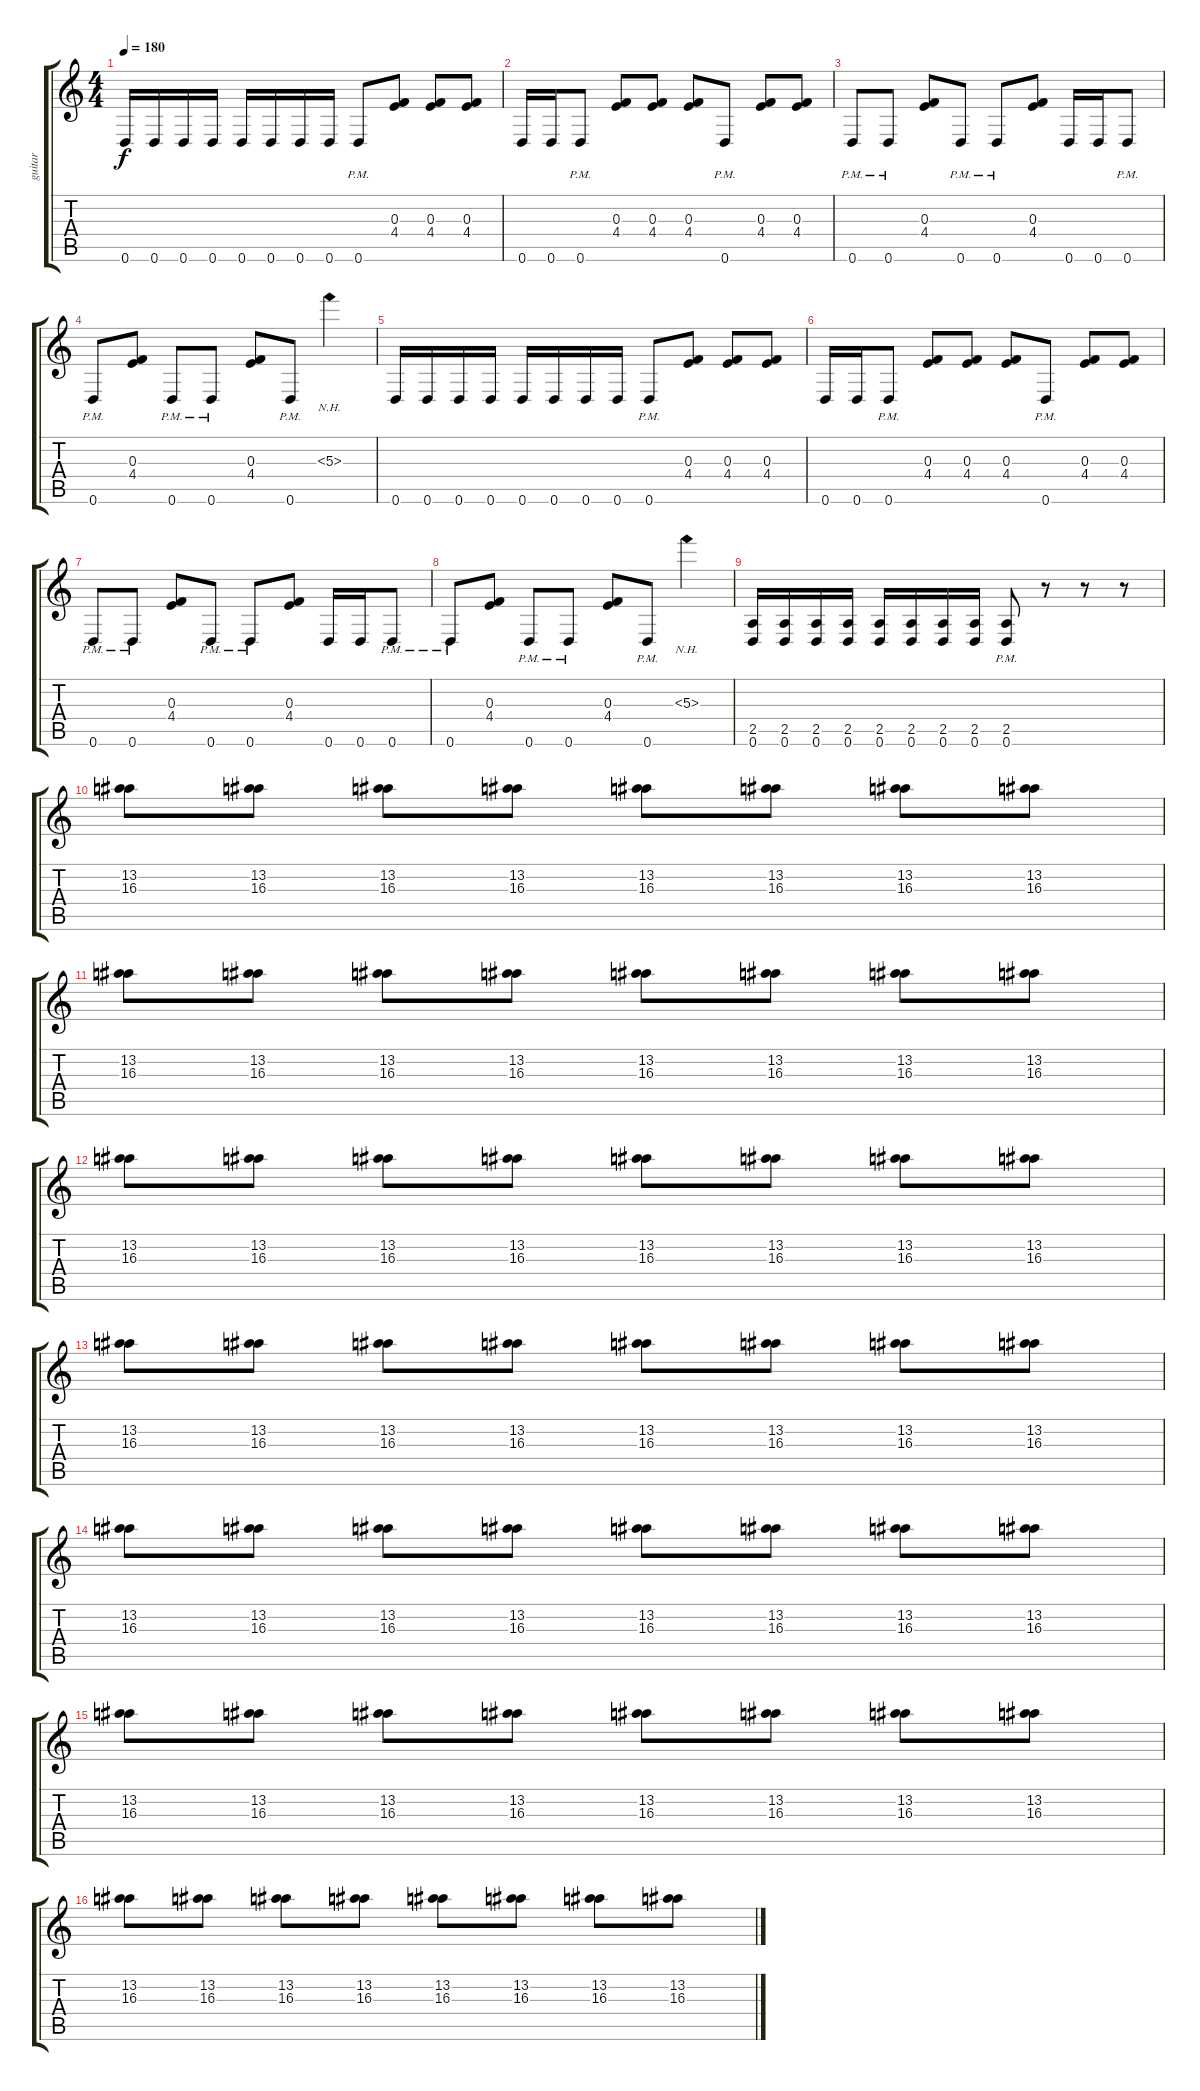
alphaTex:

\track ("guitar" "guitar") {instrument overdrivenguitar}
\staff {score tabs}
\tuning (D4 A3 F3 C3 G2 D2) {hide}
\ts (4 4)
\tempo 180
\clef g2
\ks c
0.6.16{dy f} 0.6.16 0.6.16 0.6.16 0.6.16 0.6.16 0.6.16 0.6.16 0.6{pm}.8 (0.3 4.4).8 (0.3 4.4).8 (0.3 4.4).8 |
0.6.16 0.6.16 0.6{pm}.8 (0.3 4.4).8 (0.3 4.4).8 (0.3 4.4).8 0.6{pm}.8 (0.3 4.4).8 (0.3 4.4).8 |
0.6{pm}.8 0.6{pm}.8 (0.3 4.4).8 0.6{pm}.8 0.6{pm}.8 (0.3 4.4).8 0.6.16 0.6.16 0.6{pm}.8 |
0.6{pm}.8 (0.3 4.4).8 0.6{pm}.8 0.6{pm}.8 (0.3 4.4).8 0.6{pm}.8 5.3{nh}.4 |
0.6.16 0.6.16 0.6.16 0.6.16 0.6.16 0.6.16 0.6.16 0.6.16 0.6{pm}.8 (0.3 4.4).8 (0.3 4.4).8 (0.3 4.4).8 |
0.6.16 0.6.16 0.6{pm}.8 (0.3 4.4).8 (0.3 4.4).8 (0.3 4.4).8 0.6{pm}.8 (0.3 4.4).8 (0.3 4.4).8 |
0.6{pm}.8 0.6{pm}.8 (0.3 4.4).8 0.6{pm}.8 0.6{pm}.8 (0.3 4.4).8 0.6.16 0.6.16 0.6{pm}.8 |
0.6{pm}.8 (0.3 4.4).8 0.6{pm}.8 0.6{pm}.8 (0.3 4.4).8 0.6{pm}.8 5.3{nh}.4 |
(2.5 0.6).16 (2.5 0.6).16 (2.5 0.6).16 (2.5 0.6).16 (2.5 0.6).16 (2.5 0.6).16 (2.5 0.6).16 (2.5 0.6).16 (2.5{pm} 0.6{pm}).8 r.8 r.8 r.8 |
(13.2 16.3).8 (13.2 16.3).8 (13.2 16.3).8 (13.2 16.3).8 (13.2 16.3).8 (13.2 16.3).8 (13.2 16.3).8 (13.2 16.3).8 |
(13.2 16.3).8 (13.2 16.3).8 (13.2 16.3).8 (13.2 16.3).8 (13.2 16.3).8 (13.2 16.3).8 (13.2 16.3).8 (13.2 16.3).8 |
(13.2 16.3).8 (13.2 16.3).8 (13.2 16.3).8 (13.2 16.3).8 (13.2 16.3).8 (13.2 16.3).8 (13.2 16.3).8 (13.2 16.3).8 |
(13.2 16.3).8 (13.2 16.3).8 (13.2 16.3).8 (13.2 16.3).8 (13.2 16.3).8 (13.2 16.3).8 (13.2 16.3).8 (13.2 16.3).8 |
(13.2 16.3).8 (13.2 16.3).8 (13.2 16.3).8 (13.2 16.3).8 (13.2 16.3).8 (13.2 16.3).8 (13.2 16.3).8 (13.2 16.3).8 |
(13.2 16.3).8 (13.2 16.3).8 (13.2 16.3).8 (13.2 16.3).8 (13.2 16.3).8 (13.2 16.3).8 (13.2 16.3).8 (13.2 16.3).8 |
(13.2 16.3).8 (13.2 16.3).8 (13.2 16.3).8 (13.2 16.3).8 (13.2 16.3).8 (13.2 16.3).8 (13.2 16.3).8 (13.2 16.3).8
